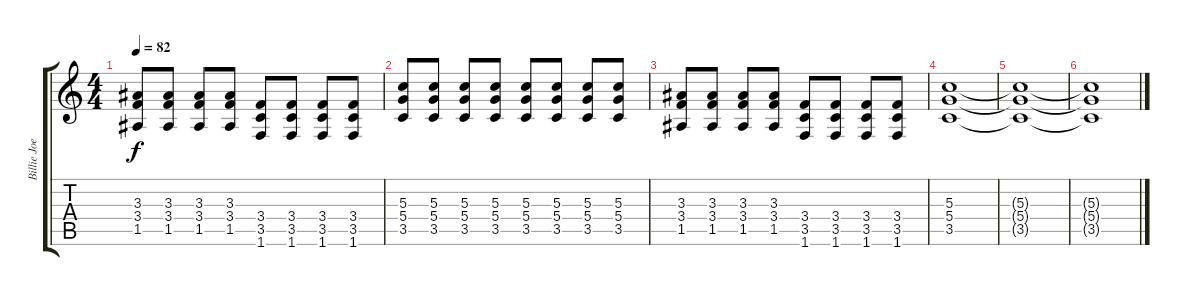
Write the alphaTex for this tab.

\track ("Billie Joe rhythm guitar" "Billie Joe") {instrument distortionguitar}
\staff {score tabs}
\tuning (E4 B3 G3 D3 A2 E2) {hide}
\ts (4 4)
\tempo 82
\clef g2
\ks c
(3.3 3.4 1.5).8{dy f} (3.3 3.4 1.5).8 (3.3 3.4 1.5).8 (3.3 3.4 1.5).8 (3.4 3.5 1.6).8 (3.4 3.5 1.6).8 (3.4 3.5 1.6).8 (3.4 3.5 1.6).8 |
(5.3 5.4 3.5).8 (5.3 5.4 3.5).8 (5.3 5.4 3.5).8 (5.3 5.4 3.5).8 (5.3 5.4 3.5).8 (5.3 5.4 3.5).8 (5.3 5.4 3.5).8 (5.3 5.4 3.5).8 |
(3.3 3.4 1.5).8 (3.3 3.4 1.5).8 (3.3 3.4 1.5).8 (3.3 3.4 1.5).8 (3.4 3.5 1.6).8 (3.4 3.5 1.6).8 (3.4 3.5 1.6).8 (3.4 3.5 1.6).8 |
(5.3 5.4 3.5).1 |
(5.3{t} 5.4{t} 3.5{t}).1 |
(5.3{t} 5.4{t} 3.5{t}).1
